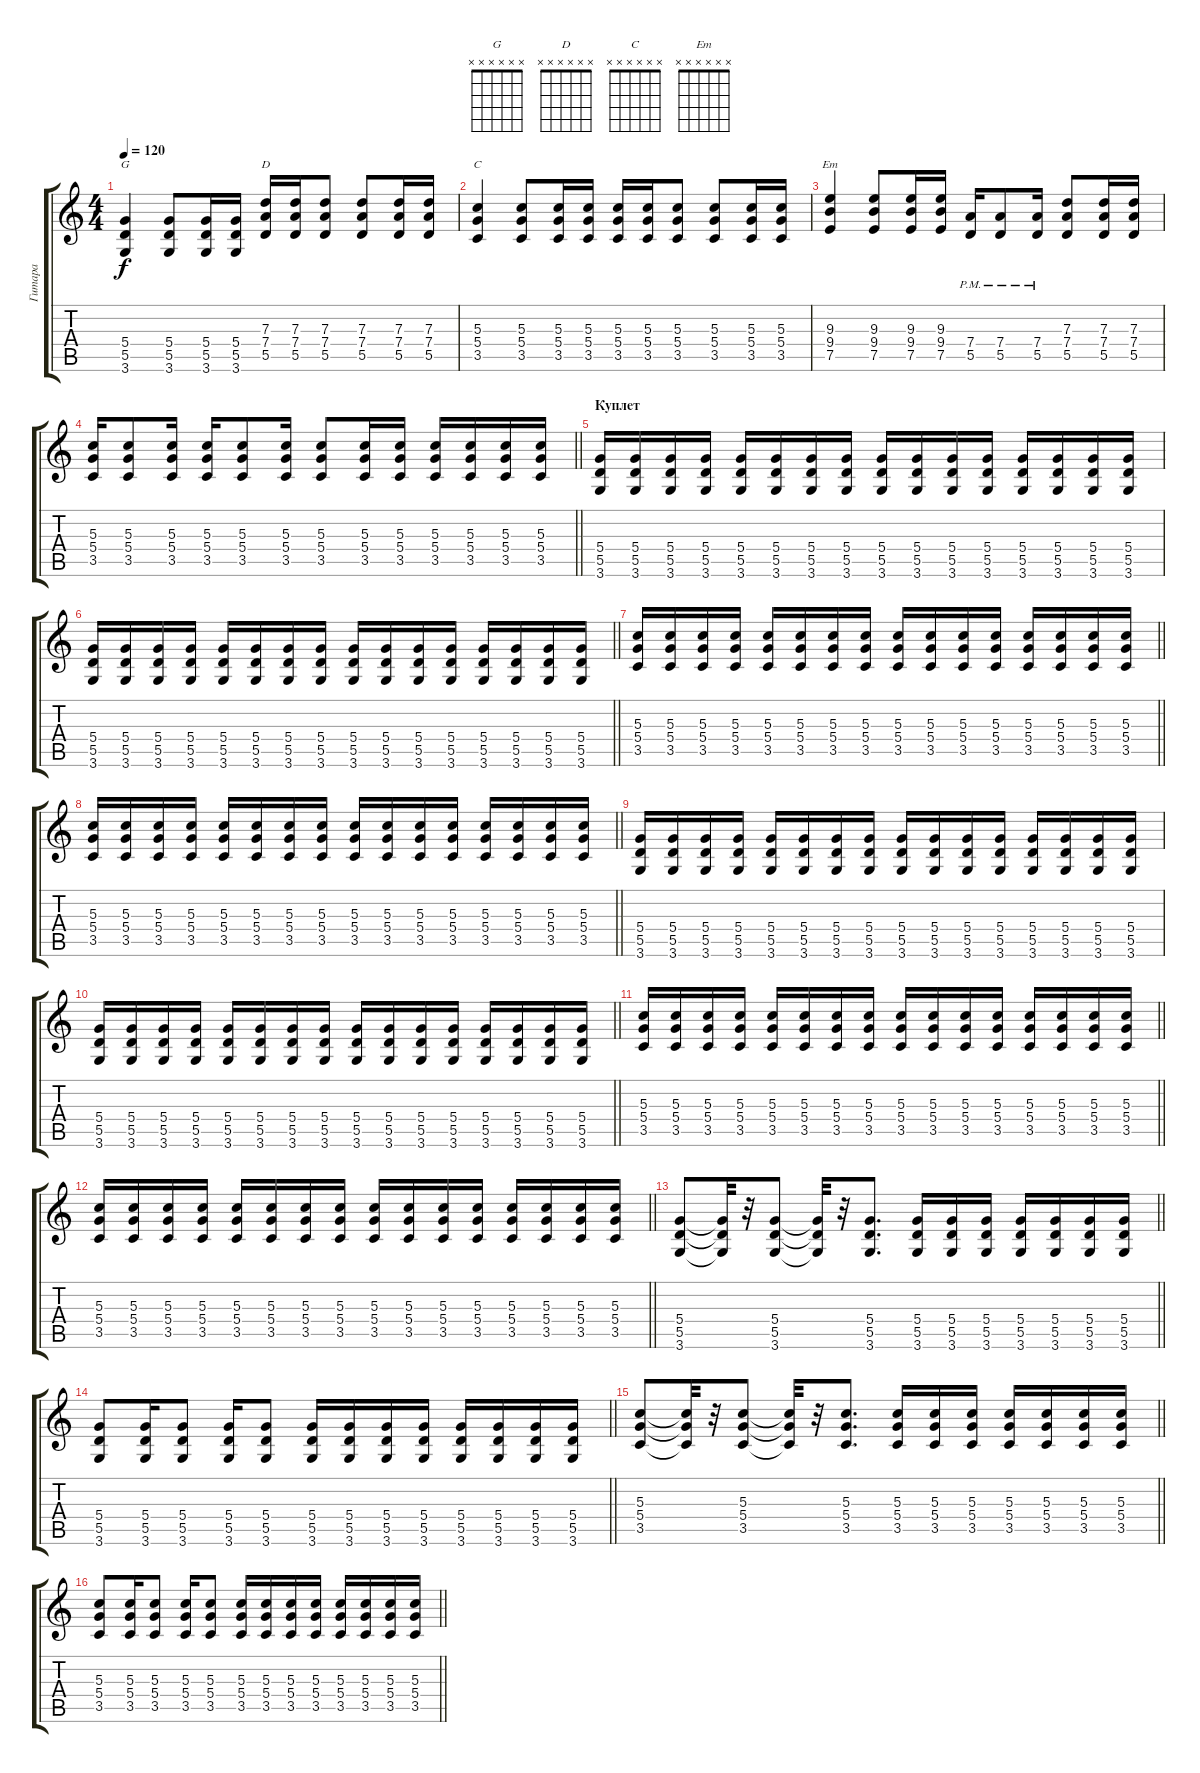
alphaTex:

\track ("Гитара" "Гитара") {instrument overdrivenguitar}
\staff {score tabs}
\tuning (E4 B3 G3 D3 A2 E2) {hide}
\chord ("G" x x x x x x)
\chord ("D" x x x x x x)
\chord ("C" x x x x x x)
\chord ("Em" x x x x x x)
\ts (4 4)
\tempo 120
\clef g2
\ks c
(5.4 5.5 3.6).4{ch "G" dy f} (5.4 5.5 3.6).8 (5.4 5.5 3.6).16 (5.4 5.5 3.6).16 (7.3 7.4 5.5).16{ch "D"} (7.3 7.4 5.5).16 (7.3 7.4 5.5).8 (7.3 7.4 5.5).8 (7.3 7.4 5.5).16 (7.3 7.4 5.5).16 |
(5.3 5.4 3.5).4{ch "C"} (5.3 5.4 3.5).8 (5.3 5.4 3.5).16 (5.3 5.4 3.5).16 (5.3 5.4 3.5).16 (5.3 5.4 3.5).16 (5.3 5.4 3.5).8 (5.3 5.4 3.5).8 (5.3 5.4 3.5).16 (5.3 5.4 3.5).16 |
(9.3 9.4 7.5).4{ch "Em"} (9.3 9.4 7.5).8 (9.3 9.4 7.5).16 (9.3 9.4 7.5).16 (7.4{pm} 5.5{pm}).16 (7.4{pm} 5.5{pm}).8 (7.4{pm} 5.5{pm}).16 (7.3 7.4 5.5).8 (7.3 7.4 5.5).16 (7.3 7.4 5.5).16 |
\barLineRight lightlight
(5.3 5.4 3.5).16 (5.3 5.4 3.5).8 (5.3 5.4 3.5).16 (5.3 5.4 3.5).16 (5.3 5.4 3.5).8 (5.3 5.4 3.5).16 (5.3 5.4 3.5).8 (5.3 5.4 3.5).16 (5.3 5.4 3.5).16 (5.3 5.4 3.5).16 (5.3 5.4 3.5).16 (5.3 5.4 3.5).16 (5.3 5.4 3.5).16 |
\section ("" "Куплет")
(5.4 5.5 3.6).16 (5.4 5.5 3.6).16 (5.4 5.5 3.6).16 (5.4 5.5 3.6).16 (5.4 5.5 3.6).16 (5.4 5.5 3.6).16 (5.4 5.5 3.6).16 (5.4 5.5 3.6).16 (5.4 5.5 3.6).16 (5.4 5.5 3.6).16 (5.4 5.5 3.6).16 (5.4 5.5 3.6).16 (5.4 5.5 3.6).16 (5.4 5.5 3.6).16 (5.4 5.5 3.6).16 (5.4 5.5 3.6).16 |
\barLineRight lightlight
(5.4 5.5 3.6).16 (5.4 5.5 3.6).16 (5.4 5.5 3.6).16 (5.4 5.5 3.6).16 (5.4 5.5 3.6).16 (5.4 5.5 3.6).16 (5.4 5.5 3.6).16 (5.4 5.5 3.6).16 (5.4 5.5 3.6).16 (5.4 5.5 3.6).16 (5.4 5.5 3.6).16 (5.4 5.5 3.6).16 (5.4 5.5 3.6).16 (5.4 5.5 3.6).16 (5.4 5.5 3.6).16 (5.4 5.5 3.6).16 |
\barLineRight lightlight
(5.3 5.4 3.5).16 (5.3 5.4 3.5).16 (5.3 5.4 3.5).16 (5.3 5.4 3.5).16 (5.3 5.4 3.5).16 (5.3 5.4 3.5).16 (5.3 5.4 3.5).16 (5.3 5.4 3.5).16 (5.3 5.4 3.5).16 (5.3 5.4 3.5).16 (5.3 5.4 3.5).16 (5.3 5.4 3.5).16 (5.3 5.4 3.5).16 (5.3 5.4 3.5).16 (5.3 5.4 3.5).16 (5.3 5.4 3.5).16 |
\barLineRight lightlight
(5.3 5.4 3.5).16 (5.3 5.4 3.5).16 (5.3 5.4 3.5).16 (5.3 5.4 3.5).16 (5.3 5.4 3.5).16 (5.3 5.4 3.5).16 (5.3 5.4 3.5).16 (5.3 5.4 3.5).16 (5.3 5.4 3.5).16 (5.3 5.4 3.5).16 (5.3 5.4 3.5).16 (5.3 5.4 3.5).16 (5.3 5.4 3.5).16 (5.3 5.4 3.5).16 (5.3 5.4 3.5).16 (5.3 5.4 3.5).16 |
(5.4 5.5 3.6).16 (5.4 5.5 3.6).16 (5.4 5.5 3.6).16 (5.4 5.5 3.6).16 (5.4 5.5 3.6).16 (5.4 5.5 3.6).16 (5.4 5.5 3.6).16 (5.4 5.5 3.6).16 (5.4 5.5 3.6).16 (5.4 5.5 3.6).16 (5.4 5.5 3.6).16 (5.4 5.5 3.6).16 (5.4 5.5 3.6).16 (5.4 5.5 3.6).16 (5.4 5.5 3.6).16 (5.4 5.5 3.6).16 |
\barLineRight lightlight
(5.4 5.5 3.6).16 (5.4 5.5 3.6).16 (5.4 5.5 3.6).16 (5.4 5.5 3.6).16 (5.4 5.5 3.6).16 (5.4 5.5 3.6).16 (5.4 5.5 3.6).16 (5.4 5.5 3.6).16 (5.4 5.5 3.6).16 (5.4 5.5 3.6).16 (5.4 5.5 3.6).16 (5.4 5.5 3.6).16 (5.4 5.5 3.6).16 (5.4 5.5 3.6).16 (5.4 5.5 3.6).16 (5.4 5.5 3.6).16 |
\barLineRight lightlight
(5.3 5.4 3.5).16 (5.3 5.4 3.5).16 (5.3 5.4 3.5).16 (5.3 5.4 3.5).16 (5.3 5.4 3.5).16 (5.3 5.4 3.5).16 (5.3 5.4 3.5).16 (5.3 5.4 3.5).16 (5.3 5.4 3.5).16 (5.3 5.4 3.5).16 (5.3 5.4 3.5).16 (5.3 5.4 3.5).16 (5.3 5.4 3.5).16 (5.3 5.4 3.5).16 (5.3 5.4 3.5).16 (5.3 5.4 3.5).16 |
\barLineRight lightlight
(5.3 5.4 3.5).16 (5.3 5.4 3.5).16 (5.3 5.4 3.5).16 (5.3 5.4 3.5).16 (5.3 5.4 3.5).16 (5.3 5.4 3.5).16 (5.3 5.4 3.5).16 (5.3 5.4 3.5).16 (5.3 5.4 3.5).16 (5.3 5.4 3.5).16 (5.3 5.4 3.5).16 (5.3 5.4 3.5).16 (5.3 5.4 3.5).16 (5.3 5.4 3.5).16 (5.3 5.4 3.5).16 (5.3 5.4 3.5).16 |
\barLineRight lightlight
(5.4 5.5 3.6).8 (5.4{t} 5.5{t} 3.6{t}).32 r.32 (5.4 5.5 3.6).8 (5.4{t} 5.5{t} 3.6{t}).32 r.32 (5.4 5.5 3.6).8{d} (5.4 5.5 3.6).16 (5.4 5.5 3.6).16 (5.4 5.5 3.6).16 (5.4 5.5 3.6).16 (5.4 5.5 3.6).16 (5.4 5.5 3.6).16 (5.4 5.5 3.6).16 |
\barLineRight lightlight
(5.4 5.5 3.6).8 (5.4 5.5 3.6).16 (5.4 5.5 3.6).8 (5.4 5.5 3.6).16 (5.4 5.5 3.6).8 (5.4 5.5 3.6).16 (5.4 5.5 3.6).16 (5.4 5.5 3.6).16 (5.4 5.5 3.6).16 (5.4 5.5 3.6).16 (5.4 5.5 3.6).16 (5.4 5.5 3.6).16 (5.4 5.5 3.6).16 |
\barLineRight lightlight
(5.3 5.4 3.5).8 (5.3{t} 5.4{t} 3.5{t}).32 r.32 (5.3 5.4 3.5).8 (5.3{t} 5.4{t} 3.5{t}).32 r.32 (5.3 5.4 3.5).8{d} (5.3 5.4 3.5).16 (5.3 5.4 3.5).16 (5.3 5.4 3.5).16 (5.3 5.4 3.5).16 (5.3 5.4 3.5).16 (5.3 5.4 3.5).16 (5.3 5.4 3.5).16 |
\barLineRight lightlight
(5.3 5.4 3.5).8 (5.3 5.4 3.5).16 (5.3 5.4 3.5).8 (5.3 5.4 3.5).16 (5.3 5.4 3.5).8 (5.3 5.4 3.5).16 (5.3 5.4 3.5).16 (5.3 5.4 3.5).16 (5.3 5.4 3.5).16 (5.3 5.4 3.5).16 (5.3 5.4 3.5).16 (5.3 5.4 3.5).16 (5.3 5.4 3.5).16
